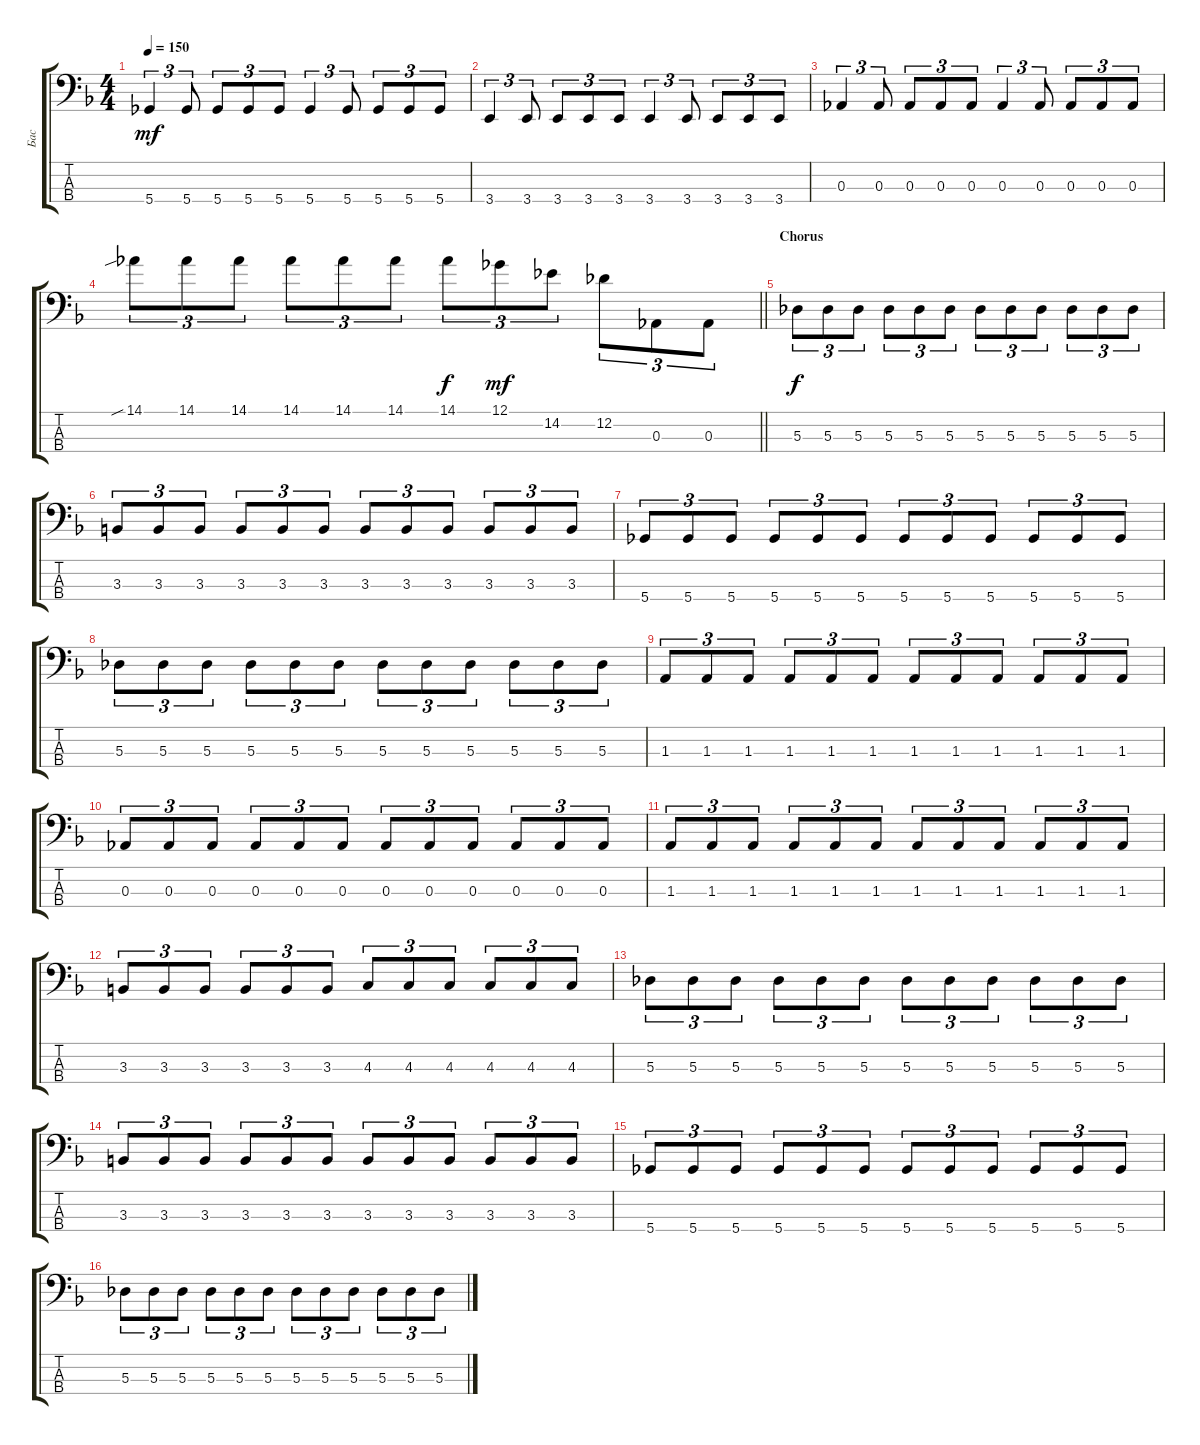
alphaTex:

\track ("Бас" "Бас") {instrument electricbassfinger}
\staff {score tabs}
\tuning (Gb2 Db2 Ab1 Db1) {hide}
\ts (4 4)
\tempo 150
\clef f4
\ks dminor
5.4.4{tu (3 2) dy mf} 5.4.8{tu (3 2)} 5.4.8{tu (3 2)} 5.4.8{tu (3 2)} 5.4.8{tu (3 2)} 5.4.4{tu (3 2)} 5.4.8{tu (3 2)} 5.4.8{tu (3 2)} 5.4.8{tu (3 2)} 5.4.8{tu (3 2)} |
3.4.4{tu (3 2)} 3.4.8{tu (3 2)} 3.4.8{tu (3 2)} 3.4.8{tu (3 2)} 3.4.8{tu (3 2)} 3.4.4{tu (3 2)} 3.4.8{tu (3 2)} 3.4.8{tu (3 2)} 3.4.8{tu (3 2)} 3.4.8{tu (3 2)} |
0.3.4{tu (3 2)} 0.3.8{tu (3 2)} 0.3.8{tu (3 2)} 0.3.8{tu (3 2)} 0.3.8{tu (3 2)} 0.3.4{tu (3 2)} 0.3.8{tu (3 2)} 0.3.8{tu (3 2)} 0.3.8{tu (3 2)} 0.3.8{tu (3 2)} |
\barLineRight lightlight
14.1{sib}.8{tu (3 2)} 14.1.8{tu (3 2)} 14.1.8{tu (3 2)} 14.1.8{tu (3 2)} 14.1.8{tu (3 2)} 14.1.8{tu (3 2)} 14.1.8{tu (3 2) dy f} 12.1.8{tu (3 2) dy mf} 14.2.8{tu (3 2)} 12.2.8{tu (3 2)} 0.3.8{tu (3 2)} 0.3.8{tu (3 2)} |
\section ("" "Chorus")
5.3.8{tu (3 2) dy f} 5.3.8{tu (3 2)} 5.3.8{tu (3 2)} 5.3.8{tu (3 2)} 5.3.8{tu (3 2)} 5.3.8{tu (3 2)} 5.3.8{tu (3 2)} 5.3.8{tu (3 2)} 5.3.8{tu (3 2)} 5.3.8{tu (3 2)} 5.3.8{tu (3 2)} 5.3.8{tu (3 2)} |
3.3.8{tu (3 2)} 3.3.8{tu (3 2)} 3.3.8{tu (3 2)} 3.3.8{tu (3 2)} 3.3.8{tu (3 2)} 3.3.8{tu (3 2)} 3.3.8{tu (3 2)} 3.3.8{tu (3 2)} 3.3.8{tu (3 2)} 3.3.8{tu (3 2)} 3.3.8{tu (3 2)} 3.3.8{tu (3 2)} |
5.4.8{tu (3 2)} 5.4.8{tu (3 2)} 5.4.8{tu (3 2)} 5.4.8{tu (3 2)} 5.4.8{tu (3 2)} 5.4.8{tu (3 2)} 5.4.8{tu (3 2)} 5.4.8{tu (3 2)} 5.4.8{tu (3 2)} 5.4.8{tu (3 2)} 5.4.8{tu (3 2)} 5.4.8{tu (3 2)} |
5.3.8{tu (3 2)} 5.3.8{tu (3 2)} 5.3.8{tu (3 2)} 5.3.8{tu (3 2)} 5.3.8{tu (3 2)} 5.3.8{tu (3 2)} 5.3.8{tu (3 2)} 5.3.8{tu (3 2)} 5.3.8{tu (3 2)} 5.3.8{tu (3 2)} 5.3.8{tu (3 2)} 5.3.8{tu (3 2)} |
1.3.8{tu (3 2)} 1.3.8{tu (3 2)} 1.3.8{tu (3 2)} 1.3.8{tu (3 2)} 1.3.8{tu (3 2)} 1.3.8{tu (3 2)} 1.3.8{tu (3 2)} 1.3.8{tu (3 2)} 1.3.8{tu (3 2)} 1.3.8{tu (3 2)} 1.3.8{tu (3 2)} 1.3.8{tu (3 2)} |
0.3.8{tu (3 2)} 0.3.8{tu (3 2)} 0.3.8{tu (3 2)} 0.3.8{tu (3 2)} 0.3.8{tu (3 2)} 0.3.8{tu (3 2)} 0.3.8{tu (3 2)} 0.3.8{tu (3 2)} 0.3.8{tu (3 2)} 0.3.8{tu (3 2)} 0.3.8{tu (3 2)} 0.3.8{tu (3 2)} |
1.3.8{tu (3 2)} 1.3.8{tu (3 2)} 1.3.8{tu (3 2)} 1.3.8{tu (3 2)} 1.3.8{tu (3 2)} 1.3.8{tu (3 2)} 1.3.8{tu (3 2)} 1.3.8{tu (3 2)} 1.3.8{tu (3 2)} 1.3.8{tu (3 2)} 1.3.8{tu (3 2)} 1.3.8{tu (3 2)} |
3.3.8{tu (3 2)} 3.3.8{tu (3 2)} 3.3.8{tu (3 2)} 3.3.8{tu (3 2)} 3.3.8{tu (3 2)} 3.3.8{tu (3 2)} 4.3.8{tu (3 2)} 4.3.8{tu (3 2)} 4.3.8{tu (3 2)} 4.3.8{tu (3 2)} 4.3.8{tu (3 2)} 4.3.8{tu (3 2)} |
5.3.8{tu (3 2)} 5.3.8{tu (3 2)} 5.3.8{tu (3 2)} 5.3.8{tu (3 2)} 5.3.8{tu (3 2)} 5.3.8{tu (3 2)} 5.3.8{tu (3 2)} 5.3.8{tu (3 2)} 5.3.8{tu (3 2)} 5.3.8{tu (3 2)} 5.3.8{tu (3 2)} 5.3.8{tu (3 2)} |
3.3.8{tu (3 2)} 3.3.8{tu (3 2)} 3.3.8{tu (3 2)} 3.3.8{tu (3 2)} 3.3.8{tu (3 2)} 3.3.8{tu (3 2)} 3.3.8{tu (3 2)} 3.3.8{tu (3 2)} 3.3.8{tu (3 2)} 3.3.8{tu (3 2)} 3.3.8{tu (3 2)} 3.3.8{tu (3 2)} |
5.4.8{tu (3 2)} 5.4.8{tu (3 2)} 5.4.8{tu (3 2)} 5.4.8{tu (3 2)} 5.4.8{tu (3 2)} 5.4.8{tu (3 2)} 5.4.8{tu (3 2)} 5.4.8{tu (3 2)} 5.4.8{tu (3 2)} 5.4.8{tu (3 2)} 5.4.8{tu (3 2)} 5.4.8{tu (3 2)} |
5.3.8{tu (3 2)} 5.3.8{tu (3 2)} 5.3.8{tu (3 2)} 5.3.8{tu (3 2)} 5.3.8{tu (3 2)} 5.3.8{tu (3 2)} 5.3.8{tu (3 2)} 5.3.8{tu (3 2)} 5.3.8{tu (3 2)} 5.3.8{tu (3 2)} 5.3.8{tu (3 2)} 5.3.8{tu (3 2)}
